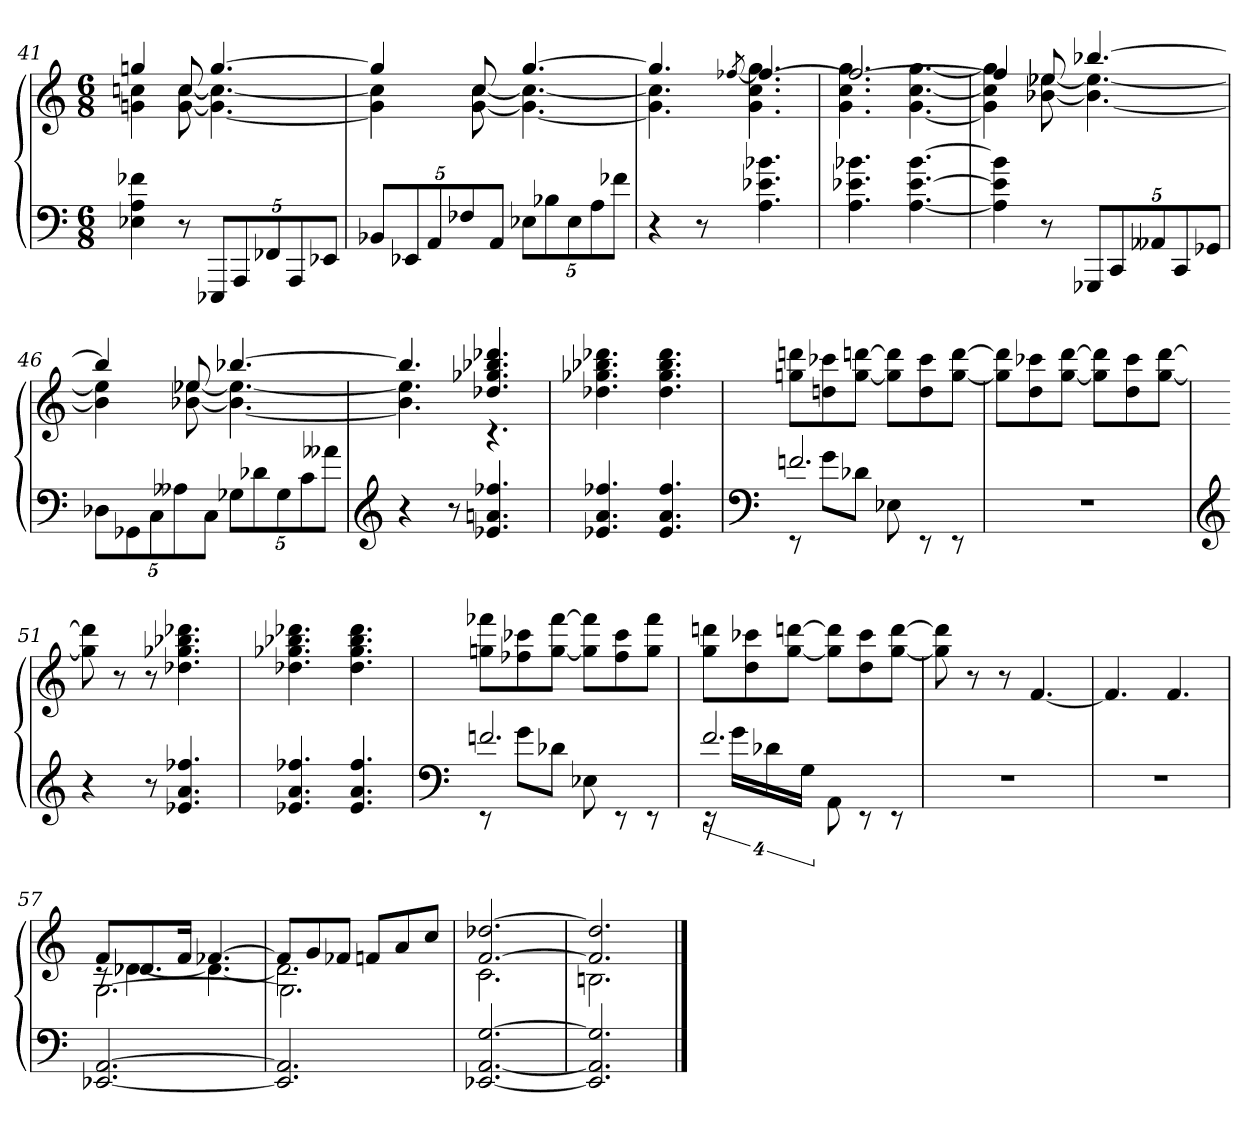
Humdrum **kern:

**kern	**kern
*part1	*part1
*staff2	*staff1
*clefF4	*clefG2
*k[]	*k[]
*M6/8	*M6/8
=41	=41
*	*^
4E-X 4A 4f-X	4ggn	4gn 4ccn
8r	8cc	[8g [8cc
40%3EEE-XL	[4.gg	4.g_ 4.cc_
40%3AAA	.	.
40%3FF-X	.	.
40%3AAA	.	.
40%3EE-XJ	.	.
=42	=42	=42
40%3BB-XL	4gg]	4g] 4cc]
40%3EE-X	.	.
40%3AA	.	.
40%3F-X	.	.
.	8cc	[8g [8cc
40%3AAJ	.	.
40%3E-XL	[4.gg	4.g_ 4.cc_
40%3B-X	.	.
40%3E-	.	.
40%3A	.	.
40%3f-XJ	.	.
=43	=43	=43
4r	4.gg]	4.g] 4.cc]
8r	.	.
.	[8qff-X/	.
4.A 4.e-X 4.b-X	4.ff-_	4.g 4.cc 4.gg
=44	=44	=44
4.A 4.e-X 4.b-X	2.ff-_	4.g 4.cc 4.gg
[4.A [4.e- [4.b-	.	[4.g [4.cc [4.gg
=45	=45	=45
4A] 4e-] 4b-]	4ff-]	4g] 4cc] 4gg]
8r	8ee-X	[8b-X [8ee-X
40%3GGG-XL	[4.bb-X	4.b-_ 4.ee-_
40%3CC	.	.
40%3AA--X	.	.
40%3CC	.	.
40%3GG-XJ	.	.
=46	=46	=46
40%3D-XL	4bb-]	4b-] 4ee-]
40%3GG-X	.	.
40%3C	.	.
40%3A--X	.	.
.	8ee-X	[8b-X [8ee-X
40%3CJ	.	.
40%3G-XL	[4.bb-X	4.b-_ 4.ee-_
40%3d-X	.	.
40%3G-	.	.
40%3c	.	.
40%3a--XJ	.	.
=47	=47	=47
*clefG2	*	*
4r	4.bb-]	4.b-] 4.ee-]
8r	.	.
4.e-X 4.an 4.ff-X	4.dd-X 4.gg-X 4.bb-X 4.ddd-X	4.rc
*	*v	*v
=48	=48
4.e-X 4.a 4.ff-X	4.dd-X 4.gg-X 4.bb-X 4.ddd-X
4.e- 4.a 4.ff-	4.dd- 4.gg- 4.bb- 4.ddd-
=49	=49
*clefF4	*
*^	*
2.fn	8rEE	8ggn 8dddnL
.	8gL	8ddn 8ccc-X
.	8d-XJ	[8gg [8dddnJ
.	8E-X	8gg] 8ddd]L
.	8rEE	8dd 8ccc-
.	8rEE	[8gg [8dddJ
*v	*v	*
=50	=50
2.r	8gg] 8ddd]L
.	8dd 8ccc-X
.	[8gg [8dddJ
.	8gg] 8ddd]L
.	8dd 8ccc-
.	[8gg [8dddJ
=51	=51
*clefG2	*
4r	8gg] 8ddd]
.	8r
8r	8r
4.e-X 4.a 4.ff-X	4.dd-X 4.gg-X 4.bb-X 4.ddd-X
=52	=52
4.e-X 4.a 4.ff-X	4.dd-X 4.gg-X 4.bb-X 4.ddd-X
4.e- 4.a 4.ff-	4.dd- 4.gg- 4.bb- 4.ddd-
=53	=53
*clefF4	*
*^	*
2.fn	8rEE	8ggn 8fff-XL
.	8gL	8ff-X 8ccc-X
.	8d-XJ	[8gg [8fff-J
.	8E-X	8gg] 8fff-]L
.	8rEE	8ff- 8ccc-
.	8rEE	8gg 8fff-J
=54	=54	=54
2.f	32%3rEE	8gg 8dddnL
.	32%3gLL	.
.	.	8dd 8ccc-X
.	32%3d-X	.
.	.	[8gg [8dddnJ
.	32%3GJJ	.
.	8AA	8gg] 8ddd]L
.	8rEE	8dd 8ccc-
.	8rEE	[8gg [8dddJ
*v	*v	*
=55	=55
2.r	8gg] 8ddd]
.	8r
.	8r
.	[4.f
=56	=56
2.r	4.f]
.	4.f
=57	=57
*	*^
*	*	*^
[2.EE-X [2.AA	8fL	8rc	[2.G\
.	8.d-X	[4d-X	.
.	16fJk	.	.
.	[4.f-X	4.d-_	.
=58	=58	=58	=58
2.EE-] 2.AA]	8f-L]	2.d-]	2.G\]
.	8g	.	.
.	8f-XJ	.	.
.	8fnL	.	.
.	8a	.	.
.	8ccJ	.	.
*	*	*v	*v
=59	=59	=59
[2.EE-X [2.AA [2.G	[2.f [2.dd-X	2.c
=60	=60	=60
2.EE-] 2.AA] 2.G]	2.f] 2.dd-]	2.Bn
*	*v	*v
==	==
*-	*-
